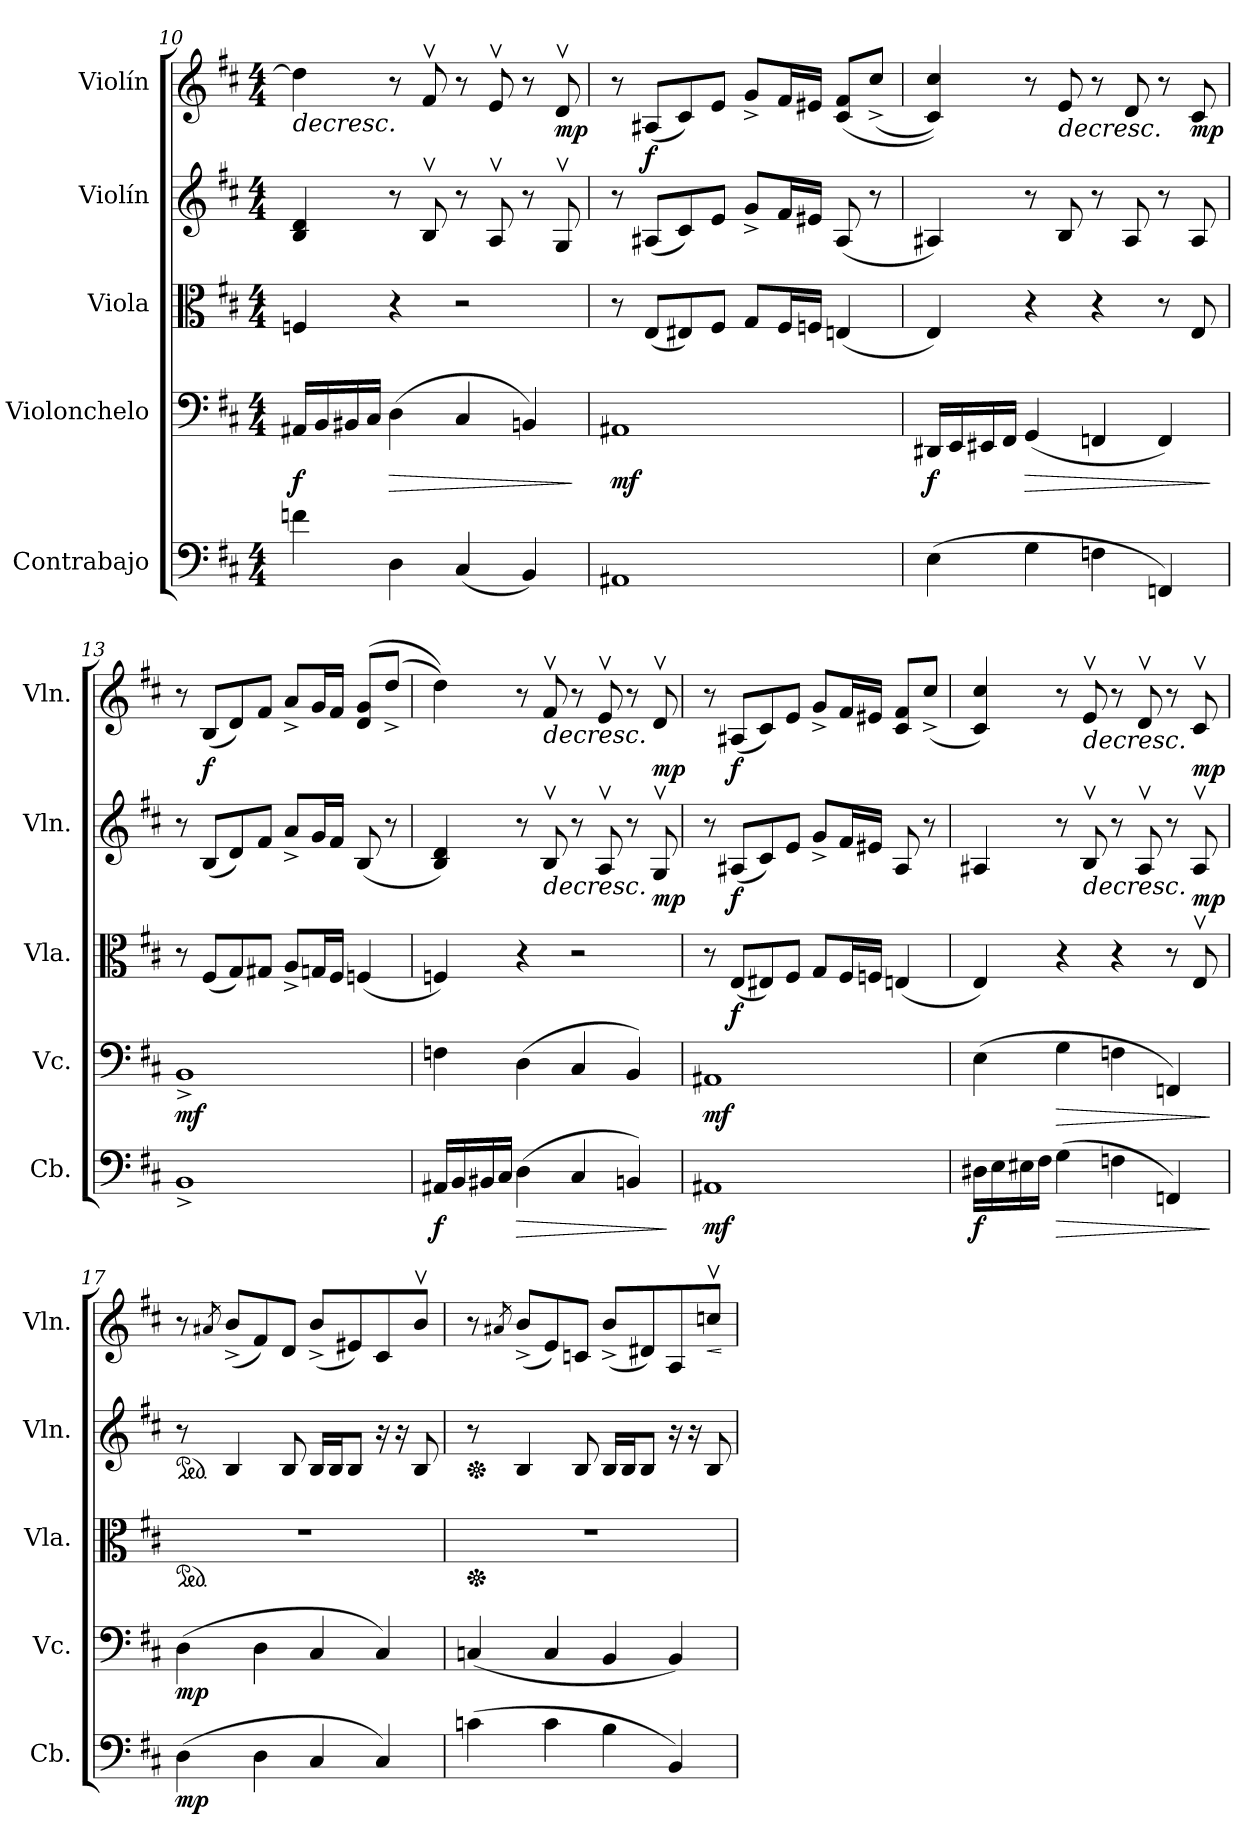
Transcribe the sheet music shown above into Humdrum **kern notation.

**kern	**dynam	**kern	**dynam	**kern	**dynam	**kern	**dynam	**kern	**dynam
*part5	*part5	*part4	*part4	*part3	*part3	*part2	*part2	*part1	*part1
*staff5	*staff5	*staff4	*staff4	*staff3	*staff3	*staff2	*staff2	*staff1	*staff1
*I"Contrabajo	*	*I"Violonchelo	*	*I"Viola	*	*I"Violín	*	*I"Violín	*
*I'Cb.	*	*I'Vc.	*	*I'Vla.	*	*I'Vln.	*	*I'Vln.	*
!!LO:PB:g=z
*clefF4	*	*clefF4	*	*clefC3	*	*clefG2	*	*clefG2	*
*ITrd7c12	*	*	*	*	*	*	*	*	*
*k[f#c#]	*	*k[f#c#]	*	*k[f#c#]	*	*k[f#c#]	*	*k[f#c#]	*
*M4/4	*	*M4/4	*	*M4/4	*	*M4/4	*	*M4/4	*
=10	=10	=10	=10	=10	=10	=10	=10	=10	=10
!	!	!	!LO:DY:b	!	!	!	!	!	!LO:HP:b
4Fn\	.	16AA#X/LL	f	4Fn/	.	4B/ 4d/	.	4dd\]	>
.	.	16BB/	.	.	.	.	.	.	.
.	.	16BB#X/	.	.	.	.	.	.	.
.	.	16C#/JJ	.	.	.	.	.	.	.
!	!	!	!LO:HP:b	!	!	!	!	!	!
4DD\	.	(4D\	>	4r	.	8r	.	8r	.
.	.	.	.	.	.	8Bv/	.	8f#v/	.
(4CC#/	.	4C#/	.	2r	.	8r	.	8r	.
.	.	.	.	.	.	8Av/	.	8ev/	.
4BBB/)	.	4BBn/)	.	.	.	8r	.	8r	.
!	!	!	!	!	!	!	!	!	!LO:DY:b
.	.	.	.	.	.	8Gv/	.	8dv/	mp
.	.	.	]	.	.	.	.	.	]
=11	=11	=11	=11	=11	=11	=11	=11	=11	=11
!	!	!	!LO:DY:b	!	!	!	!	!	!
1AAA#X	.	1AA#X	mf	8r	.	8r	.	8r	.
!	!	!	!	!	!	!	!LO:DY:a	!	!
.	.	.	.	(8E/L	.	(8A#X/L	f	(8A#X/L	.
.	.	.	.	8E#X/)	.	8c#/)	.	8c#/)	.
.	.	.	.	8F#/J	.	8e/J	.	8e/J	.
.	.	.	.	8G/L	.	8g^/L	.	8g^/L	.
.	.	.	.	16F#/L	.	16f#/L	.	16f#/L	.
.	.	.	.	16Fn/JJ	.	16e#X/JJ	.	16e#X/JJ	.
.	.	.	.	(4En/	.	(8A#/	.	(8c#/ 8f#/L	.
.	.	.	.	.	.	8r	.	(8cc#^/J	.
=12	=12	=12	=12	=12	=12	=12	=12	=12	=12
!	!	!	!LO:DY:b	!	!	!	!	!	!
(4EE\	.	16DD#X/LL	f	4E/)	.	4A#X/)	.	4c#/ 4cc#/))	.
.	.	16EE/	.	.	.	.	.	.	.
.	.	16EE#X/	.	.	.	.	.	.	.
.	.	16FF#/JJ	.	.	.	.	.	.	.
!	!	!	!LO:HP:b	!	!	!	!	!	!
4GG\	.	(4GG/	>	4r	.	8r	.	8r	.
!	!	!	!	!	!	!	!	!	!LO:HP:b
.	.	.	.	.	.	8B/	.	8e/	>
4FFn\	.	4FFn/	.	4r	.	8r	.	8r	.
.	.	.	.	.	.	8A#/	.	8d/	.
4FFFn/)	.	4FF/)	.	8r	.	8r	.	8r	.
!	!	!	!	!	!	!	!	!	!LO:DY:b
.	.	.	.	8E/	.	8A#/	.	8c#/	mp
.	.	.	]	.	.	.	.	.	]
!!LO:LB:g=z
=13	=13	=13	=13	=13	=13	=13	=13	=13	=13
!	!	!	!LO:DY:b	!	!	!	!	!	!
1BBB^	.	1BB^	mf	8r	.	8r	.	8r	.
!	!	!	!	!	!	!	!	!	!LO:DY:b
.	.	.	.	(8F#/L	.	(8B/L	.	(8B/L	f
.	.	.	.	8G/)	.	8d/)	.	8d/)	.
.	.	.	.	8G#X/J	.	8f#/J	.	8f#/J	.
.	.	.	.	8A^/L	.	8a^/L	.	8a^/L	.
.	.	.	.	16Gn/L	.	16g/L	.	16g/L	.
.	.	.	.	16F#/JJ	.	16f#/JJ	.	16f#/JJ	.
.	.	.	.	(4Fn/	.	(8B/	.	(8d/ 8g/L	.
.	.	.	.	.	.	8r	.	(8dd^/J	.
=14	=14	=14	=14	=14	=14	=14	=14	=14	=14
!	!LO:DY:b	!	!	!	!	!	!	!	!
16AAA#X/LL	f	4Fn\	.	4Fn/)	.	4B/ 4d/)	.	4dd\))	.
16BBB/	.	.	.	.	.	.	.	.	.
16BBB#X/	.	.	.	.	.	.	.	.	.
16CC#/JJ	.	.	.	.	.	.	.	.	.
!	!LO:HP:b	!	!	!	!	!	!	!	!
(4DD\	>	(4D\	.	4r	.	8r	.	8r	.
!	!	!	!	!	!	!	!LO:HP:b	!	!LO:HP:b
.	.	.	.	.	.	8Bv/	>	8f#v/	>
4CC#/	.	4C#/	.	2r	.	8r	.	8r	.
.	.	.	.	.	.	8Av/	.	8ev/	.
4BBBn/)	.	4BB/)	.	.	.	8r	.	8r	.
!	!	!	!	!	!	!	!LO:DY:b	!	!LO:DY:b
.	.	.	.	.	.	8Gv/	mp	8dv/	mp
.	]	.	.	.	.	.	]	.	]
=15	=15	=15	=15	=15	=15	=15	=15	=15	=15
!	!LO:DY:b	!	!LO:DY:b	!	!	!	!	!	!
1AAA#X	mf	1AA#X	mf	8r	.	8r	.	8r	.
!	!	!	!	!	!LO:DY:b	!	!LO:DY:b	!	!LO:DY:b
.	.	.	.	(8E/L	f	(8A#X/L	f	(8A#X/L	f
.	.	.	.	8E#X/)	.	8c#/)	.	8c#/)	.
.	.	.	.	8F#/J	.	8e/J	.	8e/J	.
.	.	.	.	8G/L	.	8g^/L	.	8g^/L	.
.	.	.	.	16F#/L	.	16f#/L	.	16f#/L	.
.	.	.	.	16Fn/JJ	.	16e#X/JJ	.	16e#X/JJ	.
.	.	.	.	(4En/	.	8A#/	.	8c#/ 8f#/L	.
.	.	.	.	.	.	8r	.	(8cc#^/J	.
!!LO:PB:g=z
=16	=16	=16	=16	=16	=16	=16	=16	=16	=16
!	!LO:DY:b	!	!	!	!	!	!	!	!
16DD#X\LL	f	(4E\	.	4E/)	.	4A#X/	.	4c#/ 4cc#/)	.
16EE\	.	.	.	.	.	.	.	.	.
16EE#X\	.	.	.	.	.	.	.	.	.
16FF#\JJ	.	.	.	.	.	.	.	.	.
!	!LO:HP:b	!	!LO:HP:b	!	!	!	!	!	!
(4GG\	>	4G\	>	4r	.	8r	.	8r	.
!	!	!	!	!	!	!	!LO:HP:b	!	!LO:HP:b
.	.	.	.	.	.	8Bv/	>	8ev/	>
4FFn\	.	4Fn\	.	4r	.	8r	.	8r	.
.	.	.	.	.	.	8A#v/	.	8dv/	.
4FFFn/)	.	4FFn/)	.	8r	.	8r	.	8r	.
!	!	!	!	!	!	!	!LO:DY:b	!	!LO:DY:b
.	.	.	.	8Ev/	.	8A#v/	mp	8c#v/	mp
.	]	.	]	.	.	.	]	.	]
=17	=17	=17	=17	=17	=17	=17	=17	=17	=17
*	*	*	*	*ped	*	*	*	*	*
*	*	*	*	*	*	*ped	*	*	*
!	!LO:DY:b	!	!LO:DY:b	!	!LO:DY:a	!	!	!	!
!	!	!	!	!	!LO:DY:n=1:b	!	!	!	!
(4DD\	mp	(4D\	mp	1r	other-dynamics other-dynamics	8r	.	8r	.
.	.	.	.	.	.	.	.	8qa#X/	.
.	.	.	.	.	.	4B/	.	(8b^/L	.
4DD\	.	4D\	.	.	.	.	.	8f#/)	.
.	.	.	.	.	.	8B/	.	8d/J	.
4CC#/	.	4C#/	.	.	.	16B/LL	.	(8b^/L	.
.	.	.	.	.	.	16B/J	.	.	.
.	.	.	.	.	.	8B/J	.	8e#X/)	.
4CC#/)	.	4C#/)	.	.	.	16r	.	8c#/	.
.	.	.	.	.	.	16r	.	.	.
.	.	.	.	.	.	8B/	.	8bv/J	.
=18	=18	=18	=18	=18	=18	=18	=18	=18	=18
*	*	*	*	*Xped	*	*	*	*	*
*	*	*	*	*	*	*Xped	*	*	*
(4Cn\	.	(4Cn/	.	1r	.	8r	.	8r	.
.	.	.	.	.	.	.	.	8qa#X/	.
.	.	.	.	.	.	4B/	.	(8b^/L	.
4C\	.	4C/	.	.	.	.	.	8e/)	.
.	.	.	.	.	.	8B/	.	8cn/J	.
4BB\	.	4BB/	.	.	.	16B/LL	.	(8b^/L	.
.	.	.	.	.	.	16B/J	.	.	.
.	.	.	.	.	.	8B/J	.	8d#X/)	.
4BBB/)	.	4BB/)	.	.	.	16r	.	8A/	.
.	.	.	.	.	.	16r	.	.	.
!	!	!	!	!	!	!	!	!	!LO:HP:b
.	.	.	.	.	.	8B/	.	8ccnv/J	<
.	.	.	.	.	.	.	.	.	[
=	=	=	=	=	=	=	=	=	=
*-	*-	*-	*-	*-	*-	*-	*-	*-	*-
